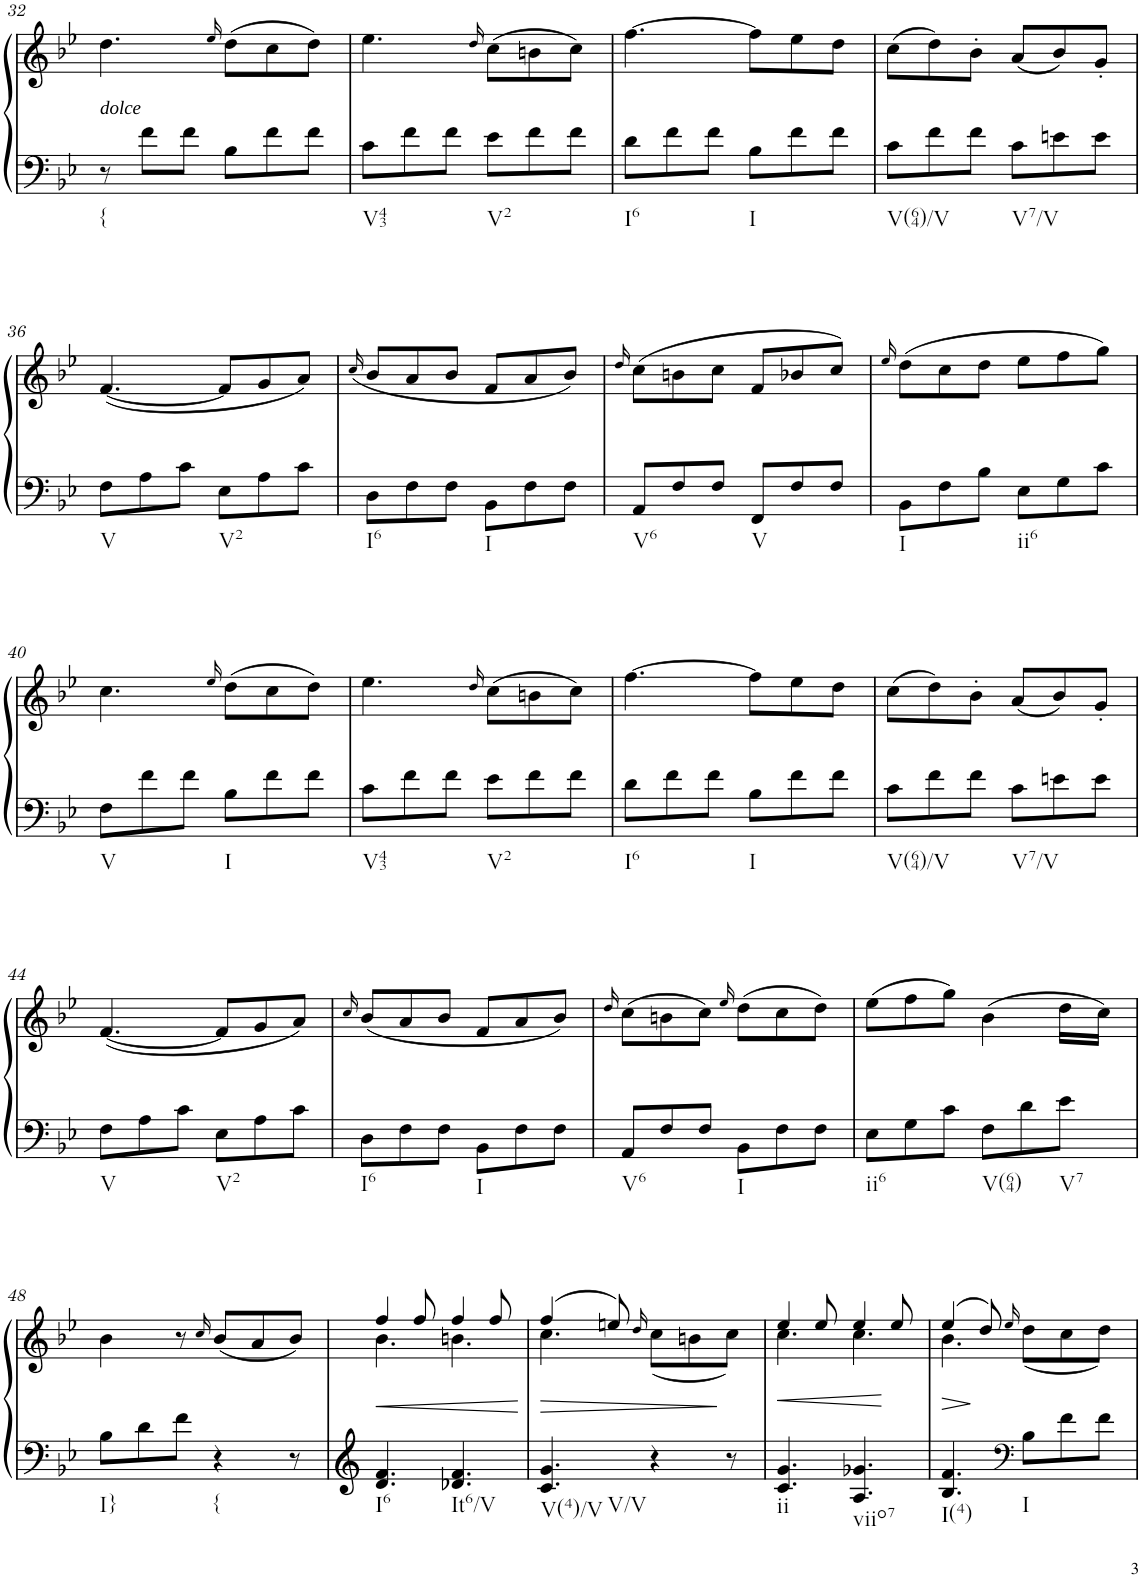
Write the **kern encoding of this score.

**kern	**kern	**dynam
*part1	*part1	*part1
*staff2	*staff1	*staff1/2
*I"Klavier linke Hand	*	*
!!LO:PB:g=z
*clefG2	*clefG2	*
*k[b-e-]	*k[b-e-]	*
*M6/8	*M6/8	*
=32	=32	=32
!	!LO:TX:b:i:t=dolce	!
!LO:TX:b:t={	!	!
8r	4.dd\	.
8f\L	.	.
8f\J	.	.
.	16qee-/	.
8B-\L	(8dd\L	.
8f\	8cc\	.
8f\J	8dd\J)	.
=33	=33	=33
!LO:TX:b:t=V43	!	!
8c\L	4.ee-\	.
8f\	.	.
8f\J	.	.
.	16qdd/	.
!LO:TX:b:t=V2	!	!
8e-\L	(8cc\L	.
8f\	8bn\	.
8f\J	8cc\J)	.
=34	=34	=34
!LO:TX:b:t=I6	!	!
8d\L	[4.ff\	.
8f\	.	.
8f\J	.	.
!LO:TX:b:t=I	!	!
8B-\L	8ff\L]	.
8f\	8ee-\	.
8f\J	8dd\J	.
=35	=35	=35
!LO:TX:b:t=V(64)/V	!	!
8c\L	(8cc\L	.
8f\	8dd\)	.
8f\J	8b-'\J	.
!LO:TX:b:t=V7/V	!	!
8c\L	(8a/L	.
8en\	8b-/)	.
8e\J	8g'/J	.
!!LO:LB:g=z
=36	=36	=36
!LO:TX:b:t=V	!	!
8F\L	([4.f/	.
8A\	.	.
8c\J	.	.
!LO:TX:b:t=V2	!	!
8E-\L	8f/L]	.
8A\	8g/	.
8c\J	8a/J)	.
=37	=37	=37
.	(16qcc/	.
!LO:TX:b:t=I6	!	!
8D\L	8b-/L	.
8F\	8a/	.
8F\J	8b-/J	.
!LO:TX:b:t=I	!	!
8BB-\L	8f/L	.
8F\	8a/	.
8F\J	8b-/J)	.
=38	=38	=38
.	16qdd/	.
!LO:TX:b:t=V6	!	!
8AA/L	(8cc\L	.
8F/	8bn\	.
8F/J	8cc\J	.
!LO:TX:b:t=V	!	!
8FF/L	8f/L	.
8F/	8b-X/	.
8F/J	8cc/J)	.
=39	=39	=39
.	16qee-/	.
!LO:TX:b:t=I	!	!
8BB-\L	(8dd\L	.
8F\	8cc\	.
8B-\J	8dd\J	.
!LO:TX:b:t=ii6	!	!
8E-\L	8ee-\L	.
8G\	8ff\	.
8c\J	8gg\J)	.
!!LO:LB:g=z
=40	=40	=40
!LO:TX:b:t=V	!	!
8F\L	4.cc\	.
8f\	.	.
8f\J	.	.
.	16qee-/	.
!LO:TX:b:t=I	!	!
8B-\L	(8dd\L	.
8f\	8cc\	.
8f\J	8dd\J)	.
=41	=41	=41
!LO:TX:b:t=V43	!	!
8c\L	4.ee-\	.
8f\	.	.
8f\J	.	.
.	16qdd/	.
!LO:TX:b:t=V2	!	!
8e-\L	(8cc\L	.
8f\	8bn\	.
8f\J	8cc\J)	.
=42	=42	=42
!LO:TX:b:t=I6	!	!
8d\L	[4.ff\	.
8f\	.	.
8f\J	.	.
!LO:TX:b:t=I	!	!
8B-\L	8ff\L]	.
8f\	8ee-\	.
8f\J	8dd\J	.
=43	=43	=43
!LO:TX:b:t=V(64)/V	!	!
8c\L	(8cc\L	.
8f\	8dd\)	.
8f\J	8b-'\J	.
!LO:TX:b:t=V7/V	!	!
8c\L	(8a/L	.
8en\	8b-/)	.
8e\J	8g'/J	.
!!LO:LB:g=z
=44	=44	=44
!LO:TX:b:t=V	!	!
8F\L	([4.f/	.
8A\	.	.
8c\J	.	.
!LO:TX:b:t=V2	!	!
8E-\L	8f/L]	.
8A\	8g/	.
8c\J	8a/J)	.
=45	=45	=45
.	16qcc/	.
!LO:TX:b:t=I6	!	!
8D\L	(8b-/L	.
8F\	8a/	.
8F\J	8b-/J	.
!LO:TX:b:t=I	!	!
8BB-\L	8f/L	.
8F\	8a/	.
8F\J	8b-/J)	.
=46	=46	=46
.	16qdd/	.
!LO:TX:b:t=V6	!	!
8AA/L	(8cc\L	.
8F/	8bn\	.
8F/J	8cc\J)	.
.	16qee-/	.
!LO:TX:b:t=I	!	!
8BB-\L	(8dd\L	.
8F\	8cc\	.
8F\J	8dd\J)	.
=47	=47	=47
!LO:TX:b:t=ii6	!	!
8E-\L	(8ee-\L	.
8G\	8ff\	.
8c\J	8gg\J)	.
!LO:TX:b:t=V(64)	!	!
8F\L	(4b-\	.
8d\	.	.
!LO:TX:b:t=V7	!	!
8e-\J	16dd\LL	.
.	16cc\JJ)	.
!!LO:LB:g=z
=48	=48	=48
!LO:TX:b:t=I}	!	!
8B-\L	4b-\	.
8d\	.	.
8f\J	8r	.
.	16qcc/	.
!LO:TX:b:t={	!	!
4r	(8b-/L	.
.	8a/	.
8r	8b-/J)	.
=49	=49	=49
!LO:TX:b:t=I6	!	!
!	!	!LO:HP:b
*	*^	*
4.d/ 4.f/	4ff/	4.b-\	<
.	8ff/	.	.
!LO:TX:b:t=It6/V	!	!	!
4.d-X/ 4.f/	4ff/	4.bn\	.
.	8ff/	.	.
*	*v	*v	*
.	.	[
=50	=50	=50
!LO:TX:b:t=V(4)/V	!	!
!LO:TX:b:t=V/V	!	!
!	!	!LO:HP:b
*	*^	*
4.c/ 4.g/	(4ff/	4.cc\	>
.	8een/)	.	.
.	16qdd/	.	.
4r	(<8cc\L	4.ryy	.
.	8bn\	.	.
8r	8cc\J)	.	]
=51	=51	=51	=51
!LO:TX:b:t=ii	!	!	!
!	!	!	!LO:HP:b
4.c/ 4.g/	4ee-/	4.cc\	<
.	8ee-/	.	.
!LO:TX:b:t=viio7	!	!	!
4.A/ 4.g-X/	4ee-/	4.cc\	.
.	8ee-/	.	[
=52	=52	=52	=52
!LO:TX:b:t=I(4)	!	!	!
!	!	!	!LO:HP:b
4.B-/ 4.f/	(4ee-/	4.b-\	>
.	8dd/)	.	]
*clefF4	*	*	*
.	16qee-/	.	.
!LO:TX:b:t=I	!	!	!
8B-\L	(<8dd\L	4.ryy	.
8f\	8cc\	.	.
8f\J	8dd\J)	.	.
*	*v	*v	*
=	=	=
*-	*-	*-
